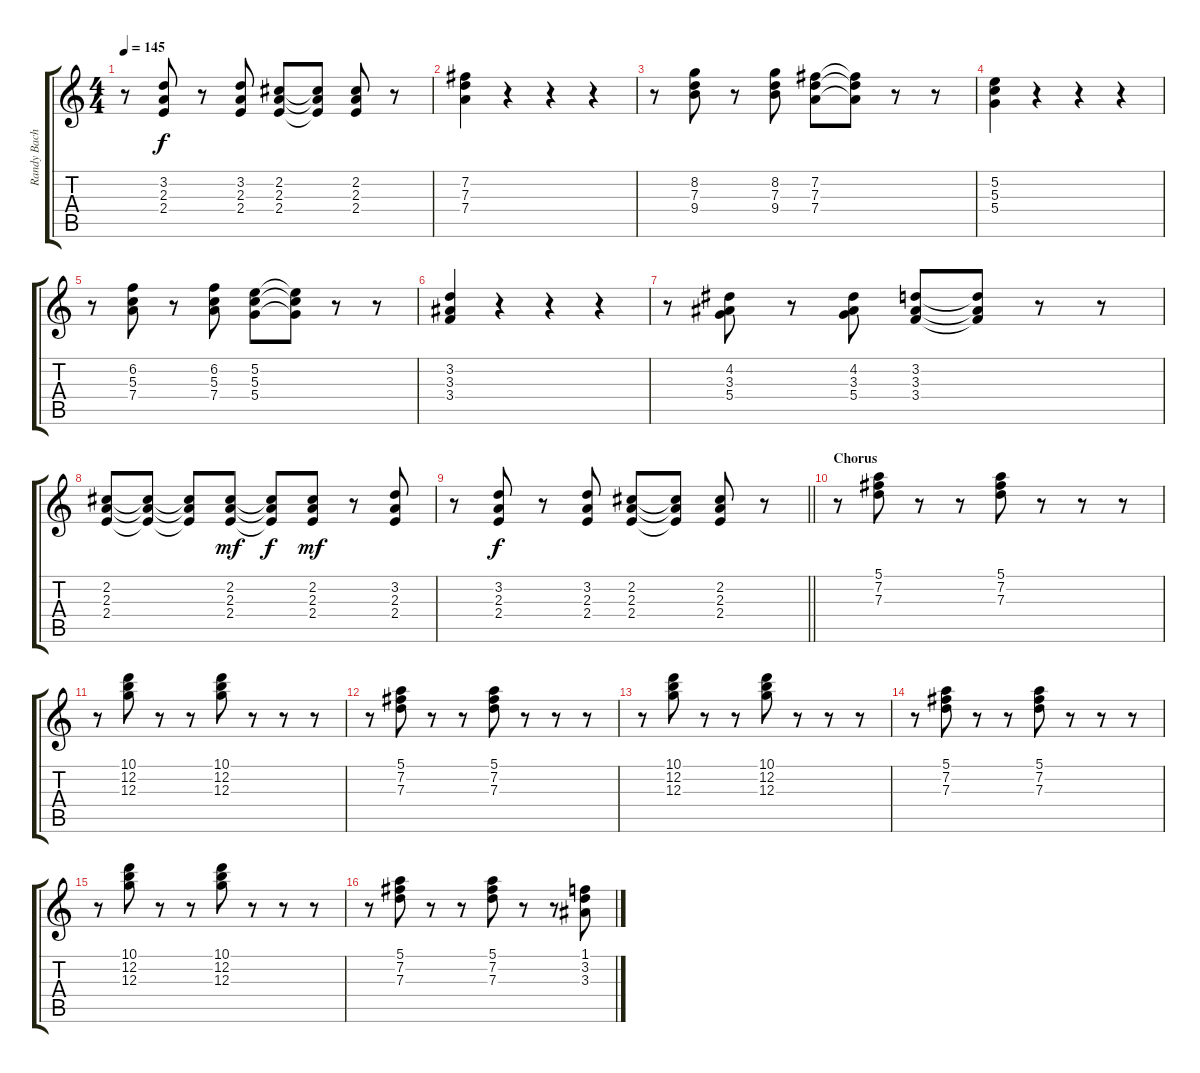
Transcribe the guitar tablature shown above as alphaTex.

\track ("Randy Bachman (clean gtr)" "Randy Bach") {instrument electricguitarclean}
\staff {score tabs}
\tuning (E4 B3 G3 D3 A2 E2) {hide}
\ts (4 4)
\tempo 145
\clef g2
\ks c
r.8{dy mf} (3.2 2.3 2.4).8{dy f} r.8 (3.2 2.3 2.4).8 (2.2 2.3 2.4).8 (2.2{t} 2.3{t} 2.4{t}).8 (2.2 2.3 2.4).8 r.8 |
(7.2 7.3 7.4).4 r.4 r.4 r.4 |
r.8 (8.2 7.3 9.4).8 r.8 (8.2 7.3 9.4).8 (7.2 7.3 7.4).8 (7.2{t} 7.3{t} 7.4{t}).8 r.8 r.8 |
(5.2 5.3 5.4).4 r.4 r.4 r.4 |
r.8 (6.2 5.3 7.4).8 r.8 (6.2 5.3 7.4).8 (5.2 5.3 5.4).8 (5.2{t} 5.3{t} 5.4{t}).8 r.8 r.8 |
(3.2 3.3 3.4).4 r.4 r.4 r.4 |
r.8 (4.2 3.3 5.4).8 r.8 (4.2 3.3 5.4).8 (3.2 3.3 3.4).8 (3.2{t} 3.3{t} 3.4{t}).8 r.8 r.8 |
(2.2 2.3 2.4).8 (2.2{t} 2.3{t} 2.4{t}).8 (2.2{t} 2.3{t} 2.4{t}).8 (2.2 2.3 2.4).8{dy mf} (2.2{t} 2.3{t} 2.4{t}).8{dy f} (2.2 2.3 2.4).8{dy mf} r.8 (3.2 2.3 2.4).8 |
\barLineRight lightlight
r.8 (3.2 2.3 2.4).8{dy f} r.8 (3.2 2.3 2.4).8 (2.2 2.3 2.4).8 (2.2{t} 2.3{t} 2.4{t}).8 (2.2 2.3 2.4).8 r.8 |
\section ("" "Chorus")
r.8 (5.1 7.2 7.3).8 r.8 r.8 (5.1 7.2 7.3).8 r.8 r.8 r.8 |
r.8 (10.1 12.2 12.3).8 r.8 r.8 (10.1 12.2 12.3).8 r.8 r.8 r.8 |
r.8 (5.1 7.2 7.3).8 r.8 r.8 (5.1 7.2 7.3).8 r.8 r.8 r.8 |
r.8 (10.1 12.2 12.3).8 r.8 r.8 (10.1 12.2 12.3).8 r.8 r.8 r.8 |
r.8 (5.1 7.2 7.3).8 r.8 r.8 (5.1 7.2 7.3).8 r.8 r.8 r.8 |
r.8 (10.1 12.2 12.3).8 r.8 r.8 (10.1 12.2 12.3).8 r.8 r.8 r.8 |
r.8 (5.1 7.2 7.3).8 r.8 r.8 (5.1 7.2 7.3).8 r.8 r.8 (1.1 3.2 3.3).8
